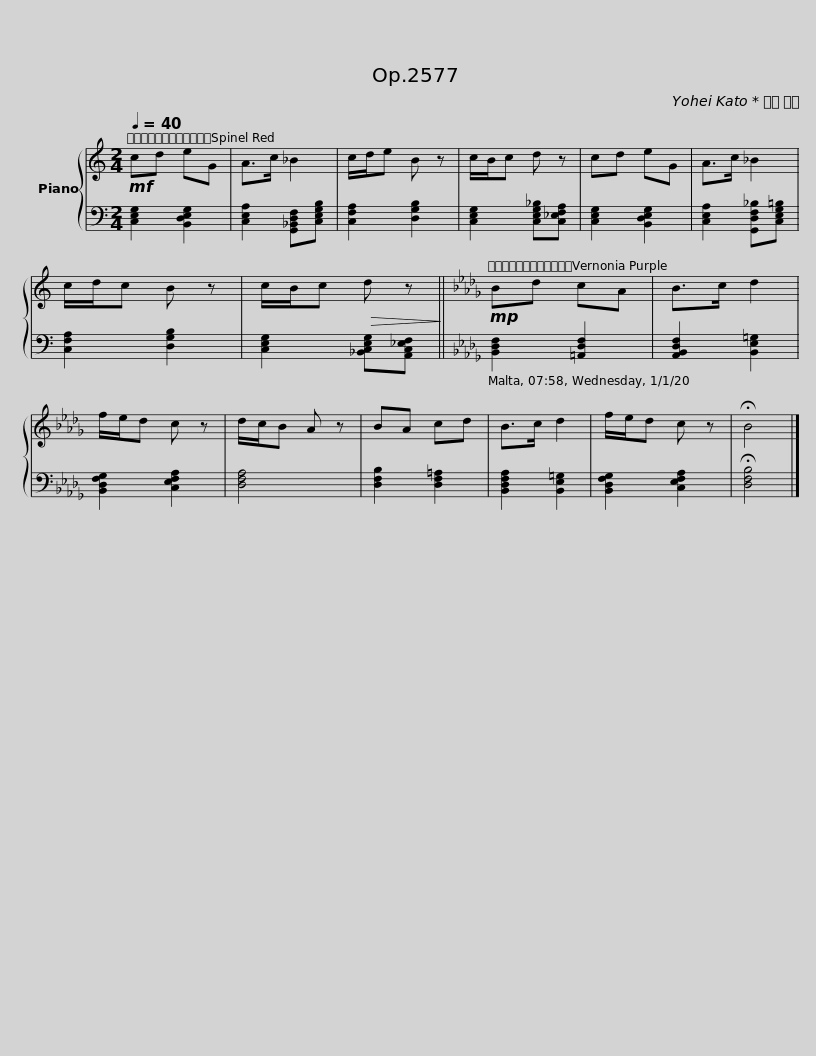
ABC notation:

X:1
%%score { 1 | 2 }
L:1/8
Q:1/4=40
M:2/4
I:linebreak $
K:C
V:1 treble
V:2 bass
V:1
!mf! cd eG | A>c _B2 | c/d/e B z | c/B/c d z | cd eG | %5
 A>c _B2 | c/d/c B z | c/B/c!>(! d z!>)! ||$[K:Db]!mp! Bd cA | B>c d2 | %10
 f/e/d c z | d/c/B A z | BA cd | B>c d2 | f/e/d c z | %15
 !fermata!B4 |] %16
V:2
 [C,E,G,]2 [B,,D,E,G,]2 | [C,E,A,]2 [G,,_B,,D,F,][C,E,G,B,] | [C,F,A,]2 [D,G,B,]2 | [C,E,G,]2 [C,E,G,_B,][C,_E,F,A,] | [C,E,G,]2 [B,,D,E,G,]2 | %5
 [C,E,A,]2 [G,,D,F,_B,][C,E,G,=B,] | [C,F,A,]2 [D,G,B,]2 | [C,E,G,]2 [_B,,C,E,G,][A,,C,_E,F,] ||$[K:Db] [B,,D,F,]2 [=A,,D,F,]2 | [A,,B,,D,F,]2 [B,,E,=G,]2 | %10
 [B,,D,F,G,]2 [C,E,F,A,]2 | [D,F,A,]4 | [D,F,B,]2 [D,F,=A,]2 | [B,,D,F,A,]2 [B,,E,=G,]2 | [B,,D,F,G,]2 [C,E,F,A,]2 | %15
 !fermata![D,F,B,]4 |] %16
